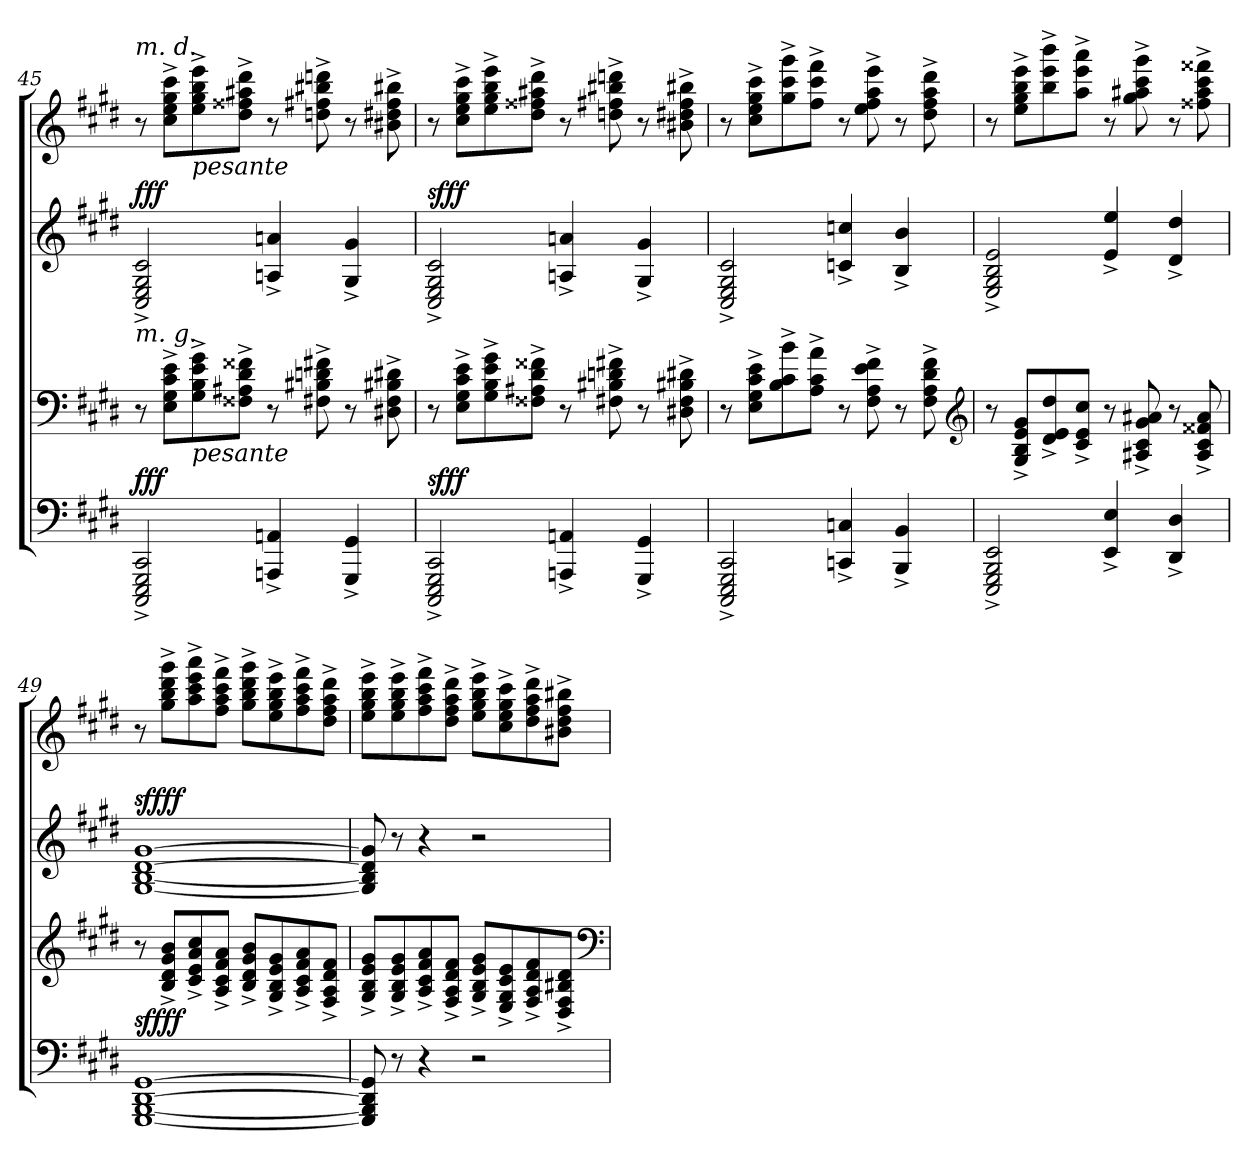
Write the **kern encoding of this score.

**kern	**dynam	**kern	**kern	**dynam	**kern
*part4	*part4	*part3	*part2	*part2	*part1
*staff4	*staff4	*staff3	*staff2	*staff2	*staff1
*clefF4	*	*clefF4	*clefG2	*	*clefG2
*k[f#c#g#d#]	*	*k[f#c#g#d#]	*k[f#c#g#d#]	*	*k[f#c#g#d#]
=45	=45	=45	=45	=45	=45
!	!	!	!	!	!LO:TX:a:i:t=m. d.
!	!	!LO:TX:a:i:t=m. g.	!	!	!
!	!LO:DY:a	!	!	!LO:DY:a	!
2CCC#^>/ 2EEE^>/ 2GGG#^>/ 2CC#^>/	fff	8r	2C#^>/ 2E^>/ 2G#^>/ 2c#^>/	fff	8r
.	.	8E^>\ 8G#^>\ 8c#^>\ 8e^>\L	.	.	8cc#^>\ 8ee^>\ 8gg#^>\ 8ccc#^>\L
!	!	!	!	!	!LO:TX:b:i:t=pesante
!	!	!LO:TX:b:i:t=pesante	!	!	!
.	.	8G#^>\ 8B^>\ 8e^>\ 8g#^>\	.	.	8ee^>\ 8gg#^>\ 8bb^>\ 8eee^>\
.	.	8F##X^>\ 8A#X^>\ 8d#^>\ 8f##X^>\J	.	.	8dd#^>\ 8ff##X^>\ 8aa#X^>\ 8ddd#^>\J
4AAAn^>/ 4AAn^>/	.	8r	4An^>/ 4an^>/	.	8r
.	.	8F#X^>\ 8B#X^>\ 8dn^>\ 8f#X^>\	.	.	8ddn^>\ 8ff#X^>\ 8bb#X^>\ 8dddn^>\
4GGG#^>/ 4GG#^>/	.	8r	4G#^>/ 4g#^>/	.	8r
.	.	8D#X^>\ 8F#^>\ 8B#X^>\ 8d#X^>\	.	.	8b#X^>\ 8dd#X^>\ 8ff#^>\ 8bb#X^>\
=46	=46	=46	=46	=46	=46
!	!LO:DY:a	!	!	!LO:DY:a	!
2CCC#^>/ 2EEE^>/ 2GGG#^>/ 2CC#^>/	sfff	8r	2C#^>/ 2E^>/ 2G#^>/ 2c#^>/	sfff	8r
.	.	8E^>\ 8G#^>\ 8c#^>\ 8e^>\L	.	.	8cc#^>\ 8ee^>\ 8gg#^>\ 8ccc#^>\L
.	.	8G#^>\ 8B^>\ 8e^>\ 8g#^>\	.	.	8ee^>\ 8gg#^>\ 8bb^>\ 8eee^>\
.	.	8F##X^>\ 8A#X^>\ 8d#^>\ 8f##X^>\J	.	.	8dd#^>\ 8ff##X^>\ 8aa#X^>\ 8ddd#^>\J
4AAAn^>/ 4AAn^>/	.	8r	4An^>/ 4an^>/	.	8r
.	.	8F#X^>\ 8B#X^>\ 8dn^>\ 8f#X^>\	.	.	8ddn^>\ 8ff#X^>\ 8bb#X^>\ 8dddn^>\
4GGG#^>/ 4GG#^>/	.	8r	4G#^>/ 4g#^>/	.	8r
.	.	8D#X^>\ 8F#^>\ 8B#X^>\ 8d#X^>\	.	.	8b#X^>\ 8dd#X^>\ 8ff#^>\ 8bb#X^>\
=47	=47	=47	=47	=47	=47
2CCC#^>/ 2EEE^>/ 2GGG#^>/ 2CC#^>/	.	8r	2C#^>/ 2E^>/ 2G#^>/ 2c#^>/	.	8r
.	.	8E^>\ 8G#^>\ 8c#^>\ 8e^>\L	.	.	8cc#^>\ 8ee^>\ 8gg#^>\ 8ccc#^>\L
.	.	8B^>\ 8c#^>\ 8b^>\	.	.	8gg#^>\ 8ccc#^>\ 8ggg#^>\
.	.	8A^>\ 8c#^>\ 8a^>\J	.	.	8ff#^>\ 8ccc#^>\ 8fff#^>\J
4CCn^>/ 4Cn^>/	.	8r	4cn^>/ 4ccn^>/	.	8r
.	.	8F#^>\ 8A^>\ 8e^>\ 8f#^>\	.	.	8ee^>\ 8ff#^>\ 8aa^>\ 8eee^>\
4BBB^>/ 4BB^>/	.	8r	4B^>/ 4b^>/	.	8r
.	.	8F#^>\ 8A^>\ 8d#^>\ 8f#^>\	.	.	8dd#^>\ 8ff#^>\ 8aa^>\ 8ddd#^>\
*	*	*clefG2	*	*	*
!!LO:PB:g=z
=48	=48	=48	=48	=48	=48
2EEE^>/ 2GGG#^>/ 2BBB^>/ 2EE^>/	.	8r	2E^>/ 2G#^>/ 2B^>/ 2e^>/	.	8r
.	.	8G#^>/ 8B^>/ 8e^>/ 8g#^>/L	.	.	8ee^>\ 8gg#^>\ 8bb^>\ 8eee^>\L
.	.	8d#^>/ 8e^>/ 8dd#^>/	.	.	8bb^>\ 8eee^>\ 8bbb^>\
.	.	8c#^>/ 8e^>/ 8cc#^>/J	.	.	8aa^>\ 8eee^>\ 8aaa^>\J
4EE^>/ 4E^>/	.	8r	4e^>/ 4ee^>/	.	8r
.	.	8A#X^>/ 8c#^>/ 8g#^>/ 8a#X^>/	.	.	8gg#^>\ 8aa#X^>\ 8ccc#^>\ 8ggg#^>\
4DD#^>/ 4D#^>/	.	8r	4d#^>/ 4dd#^>/	.	8r
.	.	8A#^>/ 8c#^>/ 8f##X^>/ 8a#^>/	.	.	8ff##X^>\ 8aa#^>\ 8ccc#^>\ 8fff##X^>\
=49	=49	=49	=49	=49	=49
!	!LO:DY:a	!	!	!LO:DY:a	!
[1GGG# [1BBB [1DD# [1GG#	sffff	8r	[1G# [1B [1d# [1g#	sffff	8r
.	.	8B^>/ 8d#^>/ 8g#^>/ 8b^>/L	.	.	8gg#^>\ 8bb^>\ 8ddd#^>\ 8ggg#^>\L
.	.	8c#^>/ 8e^>/ 8a^>/ 8cc#^>/	.	.	8aa^>\ 8ccc#^>\ 8eee^>\ 8aaa^>\
.	.	8A^>/ 8c#^>/ 8f#^>/ 8a^>/J	.	.	8ff#^>\ 8aa^>\ 8ccc#^>\ 8fff#^>\J
.	.	8B^>/ 8d#^>/ 8g#^>/ 8b^>/L	.	.	8gg#^>\ 8bb^>\ 8ddd#^>\ 8ggg#^>\L
.	.	8G#^>/ 8B^>/ 8e^>/ 8g#^>/	.	.	8ee^>\ 8gg#^>\ 8bb^>\ 8eee^>\
.	.	8A^>/ 8c#^>/ 8f#^>/ 8a^>/	.	.	8ff#^>\ 8aa^>\ 8ccc#^>\ 8fff#^>\
.	.	8F#^>/ 8A^>/ 8d#^>/ 8f#^>/J	.	.	8dd#^>\ 8ff#^>\ 8aa^>\ 8ddd#^>\J
=50	=50	=50	=50	=50	=50
8GGG#]/ 8BBB]/ 8DD#]/ 8GG#]/	.	8G#^>/ 8B^>/ 8e^>/ 8g#^>/L	8G#]/ 8B]/ 8d#]/ 8g#]/	.	8ee^>\ 8gg#^>\ 8bb^>\ 8eee^>\L
8r	.	8G#^>/ 8B^>/ 8e^>/ 8g#^>/	8r	.	8ee^>\ 8gg#^>\ 8bb^>\ 8eee^>\
4r	.	8A^>/ 8c#^>/ 8f#^>/ 8a^>/	4r	.	8ff#^>\ 8aa^>\ 8ccc#^>\ 8fff#^>\
.	.	8F#^>/ 8A^>/ 8d#^>/ 8f#^>/J	.	.	8dd#^>\ 8ff#^>\ 8aa^>\ 8ddd#^>\J
2r	.	8G#^>/ 8B^>/ 8e^>/ 8g#^>/L	2r	.	8ee^>\ 8gg#^>\ 8bb^>\ 8eee^>\L
.	.	8E^>/ 8G#^>/ 8c#^>/ 8e^>/	.	.	8cc#^>\ 8ee^>\ 8gg#^>\ 8ccc#^>\
.	.	8F#^>/ 8A^>/ 8d#^>/ 8f#^>/	.	.	8dd#^>\ 8ff#^>\ 8aa^>\ 8ddd#^>\
.	.	8D#^>/ 8F#^>/ 8B#X^>/ 8d#^>/J	.	.	8b#X^>\ 8dd#^>\ 8ff#^>\ 8bb#X^>\J
*	*	*clefF4	*	*	*
=	=	=	=	=	=
*-	*-	*-	*-	*-	*-
